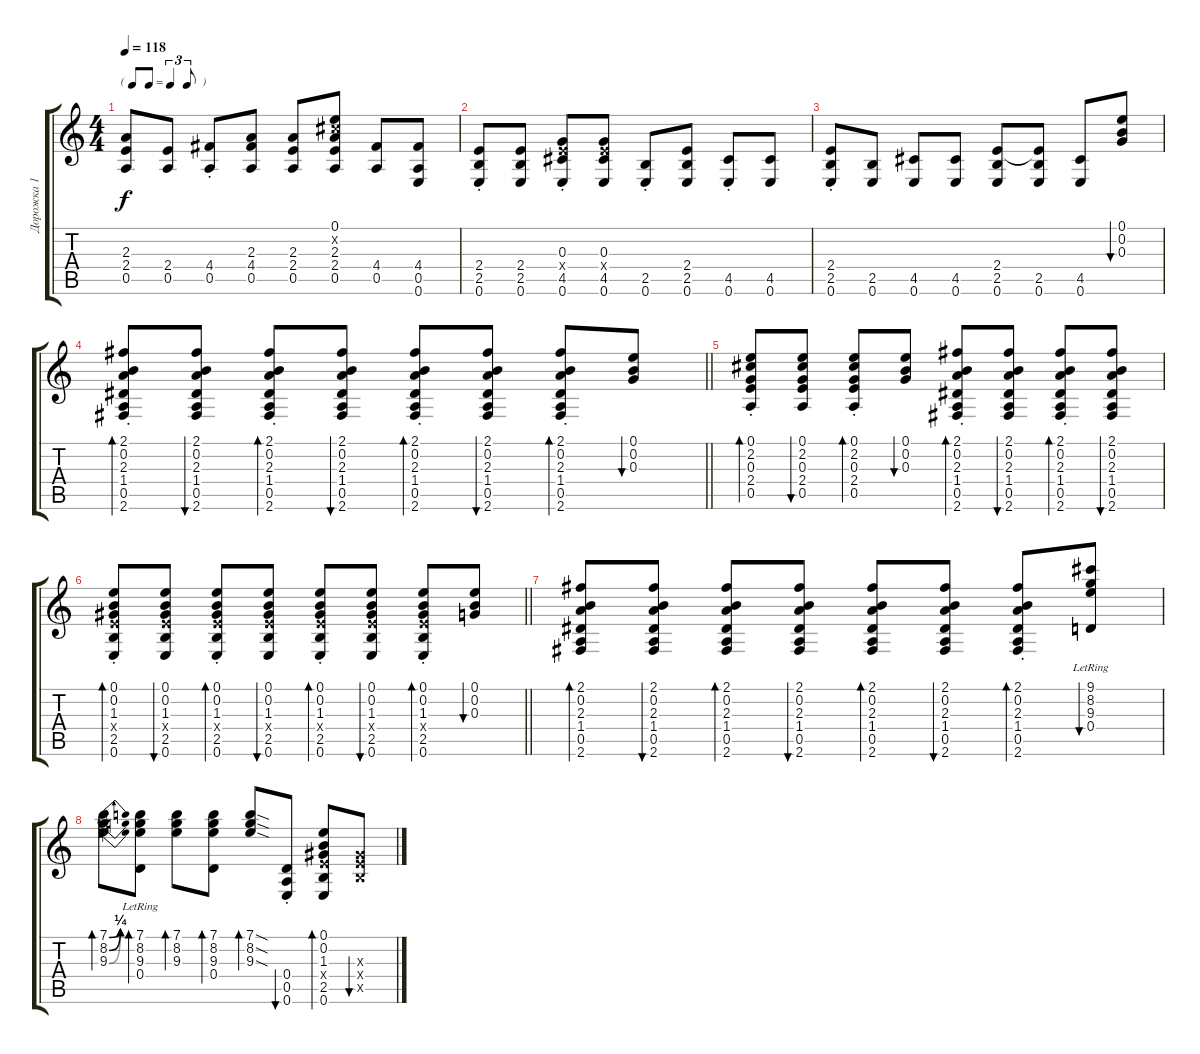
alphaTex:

\track ("Дорожка 1" "Дорожка 1") {instrument acousticguitarsteel}
\staff {score tabs}
\tuning (E4 B3 G3 D3 A2 E2) {hide}
\ts (4 4)
\tf triplet8th
\tempo 118
\clef g2
\ks c
(2.3 2.4 0.5).8{dy f} (2.4 0.5).8 (4.4{st} 0.5{st}).8 (2.3 4.4 0.5).8 (2.3 2.4 0.5).8 (0.1 2.2{x} 2.3 2.4 0.5).8 (4.4 0.5).8 (4.4 0.5 0.6).8 |
(2.4 2.5 0.6{st}).8 (2.4 2.5 0.6).8 (0.3 2.4{x} 4.5{st} 0.6{st}).8 (0.3 2.4{x} 4.5 0.6).8 (2.5{st} 0.6{st}).8 (2.4 2.5 0.6).8 (4.5{st} 0.6{st}).8 (4.5 0.6).8 |
(2.4{st} 2.5{st} 0.6{st}).8 (2.5 0.6).8 (4.5 0.6).8 (4.5 0.6).8 (2.4 2.5 0.6).8 (2.4{t} 2.5 0.6).8 (4.5 0.6).8 (0.1 0.2 0.3).8{bu 30} |
\barLineRight lightlight
(2.1{st} 0.2{st} 2.3{st} 1.4{st} 0.5{st} 2.6{st}).8{bd 60} (2.1 0.2 2.3 1.4 0.5 2.6).8{bu 60} (2.1{st} 0.2{st} 2.3{st} 1.4{st} 0.5{st} 2.6{st}).8{bd 60} (2.1 0.2 2.3 1.4 0.5 2.6).8{bu 60} (2.1{st} 0.2{st} 2.3{st} 1.4{st} 0.5{st} 2.6{st}).8{bd 60} (2.1 0.2 2.3 1.4 0.5 2.6).8{bu 60} (2.1{st} 0.2{st} 2.3{st} 1.4{st} 0.5 2.6{st}).8{bd 60} (0.1 0.2 0.3).8{bu 60} |
(0.1{st} 2.2{st} 0.3{st} 2.4{st} 0.5{st}).8{bd 60} (0.1 2.2 0.3 2.4 0.5).8{bu 60} (0.1{st} 2.2{st} 0.3 2.4{st} 0.5{st}).8{bd 60} (0.1 0.2 0.3).8{bu 60} (2.1{st} 0.2{st} 2.3{st} 1.4{st} 0.5{st} 2.6{st}).8{bd 60} (2.1 0.2 2.3 1.4 0.5 2.6).8{bu 60} (2.1{st} 0.2{st} 2.3{st} 1.4{st} 0.5{st} 2.6{st}).8{bd 60} (2.1 0.2 2.3 1.4 0.5 2.6).8{bu 60} |
\barLineRight lightlight
(0.1{st} 0.2{st} 1.3{st} 2.4{st x} 2.5{st} 0.6{st}).8{bd 60} (0.1 0.2 1.3 2.4{x} 2.5 0.6).8{bu 60} (0.1{st} 0.2{st} 1.3{st} 2.4{st x} 2.5{st} 0.6{st}).8{bd 60} (0.1 0.2 1.3 2.4{x} 2.5 0.6).8{bu 60} (0.1{st} 0.2{st} 1.3{st} 2.4{st x} 2.5{st} 0.6{st}).8{bd 60} (0.1 0.2 1.3 2.4{x} 2.5 0.6).8{bu 60} (0.1{st} 0.2{st} 1.3{st} 2.4{st x} 2.5{st} 0.6{st}).8{bd 60} (0.1 0.2 0.3).8{bu 60} |
\section ("" "")
(2.1 0.2 2.3 1.4 0.5 2.6).8{bd 60} (2.1 0.2 2.3 1.4 0.5 2.6).8{bu 60} (2.1 0.2 2.3 1.4 0.5 2.6).8{bd 60} (2.1 0.2 2.3 1.4 0.5 2.6).8{bu 60} (2.1 0.2 2.3 1.4 0.5 2.6).8{bd 60} (2.1 0.2 2.3 1.4 0.5 2.6).8{bu 60} (2.1 0.2{st} 2.3 1.4{st} 0.5{st} 2.6{st}).8{bd 60} (9.1 8.2 9.3 0.4{lr}).8{bu 60} |
(7.1{be (bend 0 0 60 1)} 8.2{be (bend 0 0 60 1)} 9.3{be (bend 0 0 60 1)}).8{bd 30} (7.1 8.2 9.3 0.4{lr}).8{bd 30} (7.1 8.2 9.3).8{bd 30} (7.1 8.2 9.3 0.4).8{bd 30} (7.1{sod} 8.2{sod} 9.3{sod}).8{bd 30} (0.4{st} 0.5{st} 0.6{st}).8{bu 60} (0.1 0.2 1.3 2.4{x} 2.5 0.6).8{bd 60} (1.3{x} 2.4{x} 2.5{x}).8{bu 30}
